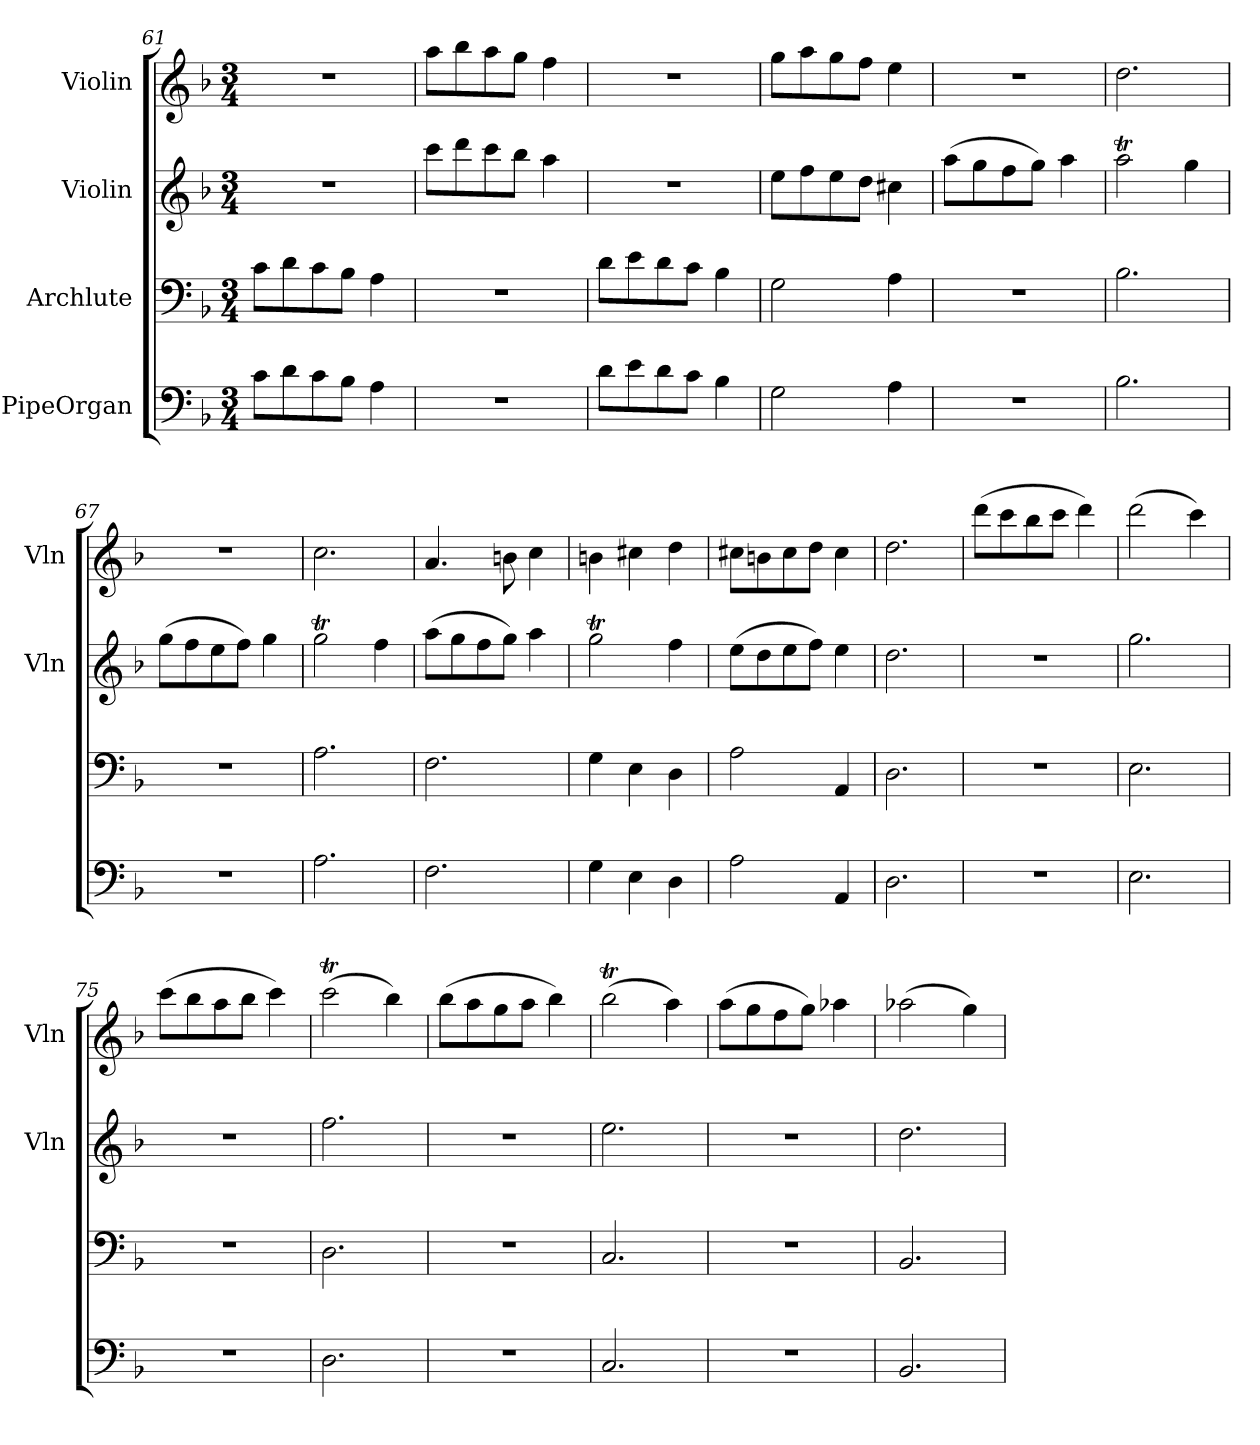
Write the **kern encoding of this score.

**kern	**kern	**kern	**kern
*part4	*part3	*part2	*part1
*staff4	*staff3	*staff2	*staff1
*I"PipeOrgan	*I"Archlute	*I"Violin	*I"Violin
*	*	*I'Vln	*I'Vln
*clefF4	*clefF4	*clefG2	*clefG2
*k[b-]	*k[b-]	*k[b-]	*k[b-]
*F:	*F:	*F:	*F:
*M3/4	*M3/4	*M3/4	*M3/4
=61	=61	=61	=61
8c\L	8c\L	2.r	2.r
8d\	8d\	.	.
8c\	8c\	.	.
8B-\J	8B-\J	.	.
4A\	4A\	.	.
=62	=62	=62	=62
2.r	2.r	8ccc\L	8aa\L
.	.	8ddd\	8bb-\
.	.	8ccc\	8aa\
.	.	8bb-\J	8gg\J
.	.	4aa\	4ff\
=63	=63	=63	=63
8d\L	8d\L	2.r	2.r
8e\	8e\	.	.
8d\	8d\	.	.
8c\J	8c\J	.	.
4B-\	4B-\	.	.
=64	=64	=64	=64
2G\	2G\	8ee\L	8gg\L
.	.	8ff\	8aa\
.	.	8ee\	8gg\
.	.	8dd\J	8ff\J
4A\	4A\	4cc#X\	4ee\
=65	=65	=65	=65
2.r	2.r	(8aa\L	2.r
.	.	8gg\	.
.	.	8ff\	.
.	.	8gg\J)	.
.	.	4aa\	.
=66	=66	=66	=66
2.B-\	2.B-\	2aat\	2.dd\
.	.	4gg\	.
=67	=67	=67	=67
2.r	2.r	(8gg\L	2.r
.	.	8ff\	.
.	.	8ee\	.
.	.	8ff\J)	.
.	.	4gg\	.
=68	=68	=68	=68
2.A\	2.A\	2ggT\	2.cc\
.	.	4ff\	.
=69	=69	=69	=69
2.F\	2.F\	(8aa\L	4.a/
.	.	8gg\	.
.	.	8ff\	.
.	.	8gg\J)	8bn\
.	.	4aa\	4cc\
=70	=70	=70	=70
4G\	4G\	2ggT\	4bn\
4E\	4E\	.	4cc#X\
4D\	4D\	4ff\	4dd\
=71	=71	=71	=71
2A\	2A\	(8ee\L	8cc#X\L
.	.	8dd\	8bn\
.	.	8ee\	8cc#\
.	.	8ff\J)	8dd\J
4AA/	4AA/	4ee\	4cc#\
=72	=72	=72	=72
2.D\	2.D\	2.dd\	2.dd\
=73	=73	=73	=73
2.r	2.r	2.r	(8ddd\L
.	.	.	8ccc\
.	.	.	8bb-\
.	.	.	8ccc\J
.	.	.	4ddd\)
=74	=74	=74	=74
2.E\	2.E\	2.gg\	(2ddd\
.	.	.	4ccc\)
=75	=75	=75	=75
2.r	2.r	2.r	(8ccc\L
.	.	.	8bb-\
.	.	.	8aa\
.	.	.	8bb-\J
.	.	.	4ccc\)
=76	=76	=76	=76
2.D\	2.D\	2.ff\	(2cccT\
.	.	.	4bb-\)
=77	=77	=77	=77
2.r	2.r	2.r	(8bb-\L
.	.	.	8aa\
.	.	.	8gg\
.	.	.	8aa\J
.	.	.	4bb-\)
=78	=78	=78	=78
2.C/	2.C/	2.ee\	(2bb-T\
.	.	.	4aa\)
=79	=79	=79	=79
2.r	2.r	2.r	(8aa\L
.	.	.	8gg\
.	.	.	8ff\
.	.	.	8gg\J)
.	.	.	4aa-X\
=80	=80	=80	=80
2.BB-/	2.BB-/	2.dd\	(2aa-X\
.	.	.	4gg\)
=	=	=	=
*-	*-	*-	*-
